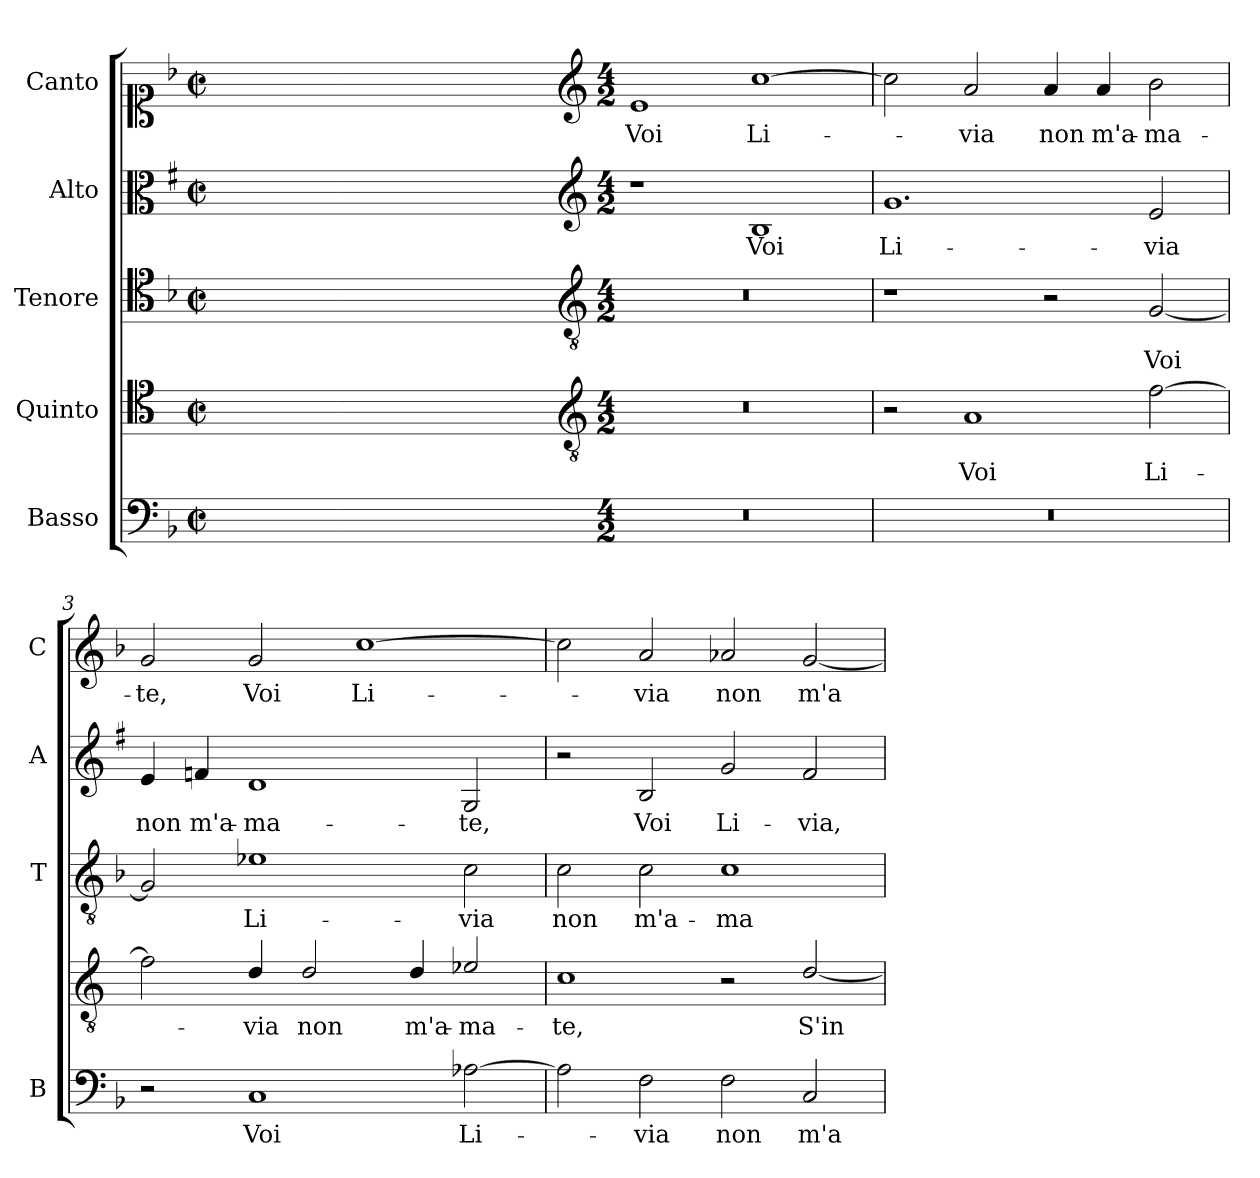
**kern	**text	**kern	**text	**kern	**text	**kern	**text	**kern	**text
*part5	*part5	*part4	*part4	*part3	*part3	*part2	*part2	*part1	*part1
*staff5	*staff5	*staff4	*staff4	*staff3	*staff3	*staff2	*staff2	*staff1	*staff1
*I"Basso	*	*I"Quinto	*	*I"Tenore	*	*I"Alto	*	*I"Canto	*
*I'B	*	*	*	*I'T	*	*I'A	*	*I'C	*
*clefF4	*	*clefC4	*	*clefC4	*	*clefC3	*	*clefC1	*
*	*	*ITrd4c7	*	*	*	*ITrd1c2	*	*	*
*k[b-]	*	*k[b-]	*	*k[b-]	*	*k[b-]	*	*k[b-]	*
*F:	*	*F:	*	*F:	*	*F:	*	*F:	*
*M2/2	*	*M2/2	*	*M2/2	*	*M2/2	*	*M2/2	*
*met(c|)	*	*met(c|)	*	*met(c|)	*	*met(c|)	*	*met(c|)	*
=	=	=	=	=	=	=	=	=	=
1ryy	.	1ryy	.	1ryy	.	1ryy	.	1ryy	.
=1X-	=1X-	=1X-	=1X-	=1X-	=1X-	=1X-	=1X-	=1X-	=1X-
4ryy	.	4ryy	.	4ryy	.	4ryy	.	4ryy	.
4ryy	.	4ryy	.	4ryy	.	4ryy	.	4ryy	.
4ryy	.	4ryy	.	4ryy	.	4ryy	.	4ryy	.
4ryy	.	4ryy	.	4ryy	.	4ryy	.	4ryy	.
=1-	=1-	=1-	=1-	=1-	=1-	=1-	=1-	=1-	=1-
*	*	*clefGv2	*	*clefGv2	*	*clefG2	*	*clefG2	*
*M4/2	*	*M4/2	*	*M4/2	*	*M4/2	*	*M4/2	*
!	!	!	!	!	!	!	!	!	!LO:LY:b
0r	.	0r	.	0r	.	1r	.	1e	Voi
!	!	!	!	!	!	!	!LO:LY:b	!	!LO:LY:b
.	.	.	.	.	.	1A	Voi	[1cc	Li-
=2	=2	=2	=2	=2	=2	=2	=2	=2	=2
!	!	!	!	!	!	!	!LO:LY:b	!	!
0r	.	2r	.	1r	.	1.f	Li-	2cc\]	.
!	!	!	!LO:LY:b	!	!	!	!	!	!LO:LY:b
.	.	1D	Voi	.	.	.	.	2a/	-via
!	!	!	!	!	!	!	!	!	!LO:LY:b
.	.	.	.	2r	.	.	.	4a/	non
!	!	!	!	!	!	!	!	!	!LO:LY:b
.	.	.	.	.	.	.	.	4a/	m'a-
!	!	!	!LO:LY:b	!	!LO:LY:b	!	!LO:LY:b	!	!LO:LY:b
.	.	[2B-\	Li-	[2G/	Voi	2d/	-via	2b-\	-ma-
=3	=3	=3	=3	=3	=3	=3	=3	=3	=3
!	!	!	!	!	!	!	!LO:LY:b	!	!LO:LY:b
2r	.	2B-\]	.	2G/]	.	4d/	non	2g/	-te,
!	!	!	!	!	!	!	!LO:LY:b	!	!
.	.	.	.	.	.	4e-X/	m'a-	.	.
!	!LO:LY:b	!	!LO:LY:b	!	!LO:LY:b	!	!LO:LY:b	!	!LO:LY:b
1C	Voi	4G/	-via	1e-X	Li-	1c	-ma-	2g/	Voi
!	!	!	!LO:LY:b	!	!	!	!	!	!
.	.	2G/	non	.	.	.	.	.	.
!	!	!	!	!	!	!	!	!	!LO:LY:b
.	.	.	.	.	.	.	.	[1cc	Li-
!	!	!	!LO:LY:b	!	!	!	!	!	!
.	.	4G/	m'a-	.	.	.	.	.	.
!	!LO:LY:b	!	!LO:LY:b	!	!LO:LY:b	!	!LO:LY:b	!	!
[2A-X\	Li-	2A-X/	-ma-	2c\	-via	2F/	-te,	.	.
!!LO:LB:g=z
=4	=4	=4	=4	=4	=4	=4	=4	=4	=4
!	!	!	!LO:LY:b	!	!LO:LY:b	!	!	!	!
2A-\]	.	1F	-te,	2c\	non	2r	.	2cc\]	.
!	!LO:LY:b	!	!	!	!LO:LY:b	!	!LO:LY:b	!	!LO:LY:b
2F\	-via	.	.	2c\	m'a-	2A/	Voi	2a/	-via
!	!LO:LY:b	!	!	!	!LO:LY:b	!	!LO:LY:b	!	!LO:LY:b
2F\	non	2r	.	1c	-ma-	2f/	Li-	2a-X/	non
!	!LO:LY:b	!	!LO:LY:b	!	!	!	!LO:LY:b	!	!LO:LY:b
2C/	m'a-	[2G/	S'in	.	.	2e/	-via,	[2g/	m'a-
=	=	=	=	=	=	=	=	=	=
*-	*-	*-	*-	*-	*-	*-	*-	*-	*-
